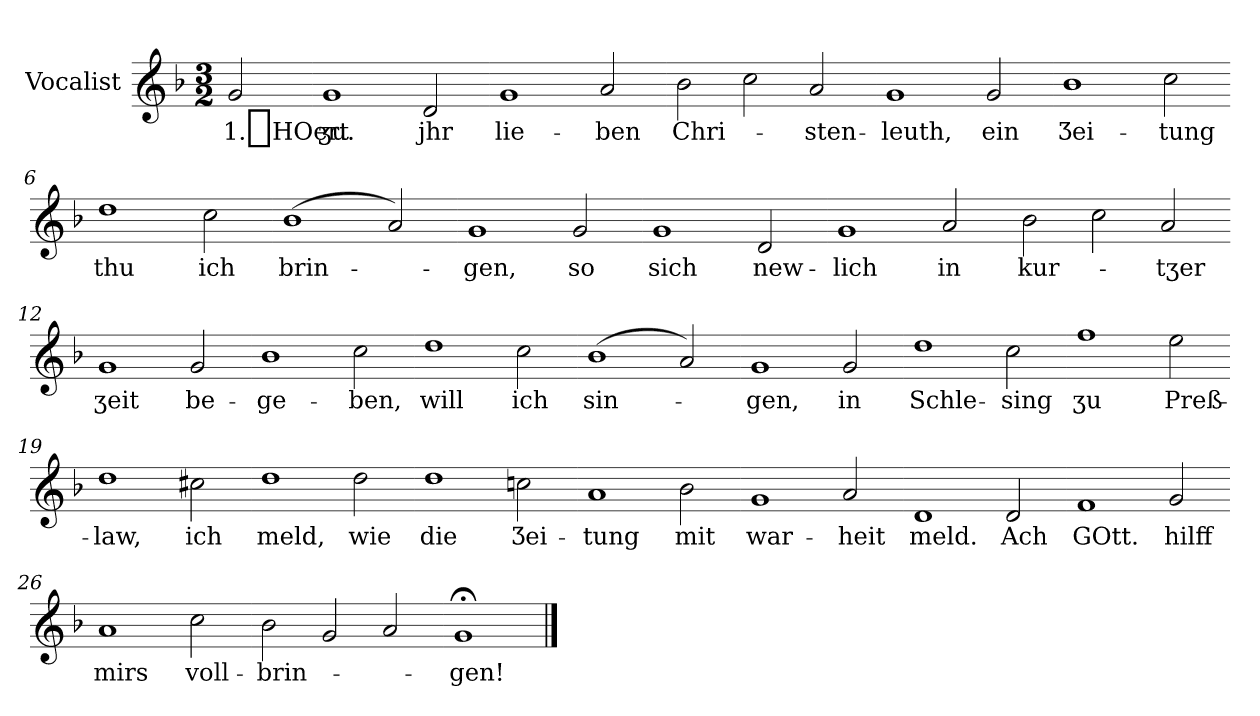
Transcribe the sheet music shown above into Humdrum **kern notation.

**kern	**text
*part1	*part1
*staff1	*staff1
*I"Vocalist	*
*k[b-]	*
*M3/2	*
=	=
2g	1._HOert
=1-	=1-
1g	ʒu.
2d	jhr
=2-	=2-
1g	lie-
2a	-ben
=3-	=3-
2b-	Chri-
2cc	.
2a	-sten-
=4-	=4-
1g	-leuth,
2g	ein
=5-	=5-
1b-	Ʒei-
2cc	-tung
=6-	=6-
1dd	thu
2cc	ich
=7-	=7-
(1b-	brin-
2a)	.
=8-	=8-
1g	-gen,
2g	so
=9-	=9-
1g	sich
2d	new-
=10-	=10-
1g	-lich
2a	in
=11-	=11-
2b-	kur-
2cc	.
2a	-tʒer
=12-	=12-
1g	ʒeit
2g	be-
=13-	=13-
1b-	-ge-
2cc	-ben,
=14-	=14-
1dd	will
2cc	ich
=15-	=15-
(1b-	sin-
2a)	.
=16-	=16-
1g	-gen,
2g	in
=17-	=17-
1dd	Schle-
2cc	-sing
=18-	=18-
1ff	ʒu
2ee	Preß-
=19-	=19-
1dd	-law,
2cc#X	ich
=20-	=20-
1dd	meld,
2dd	wie
=21-	=21-
1dd	die
2ccn	Ʒei-
=22-	=22-
1a	-tung
2b-	mit
=23-	=23-
1g	war-
2a	-heit
=24-	=24-
1d	meld.
2d	Ach
=25-	=25-
1f	GOtt.
2g	hilff
=26-	=26-
1a	mirs
2cc	voll-
=27-	=27-
2b-	-brin-
2g	.
2a	.
=28-	=28-
1g;</	-gen!
==	==
*-	*-
